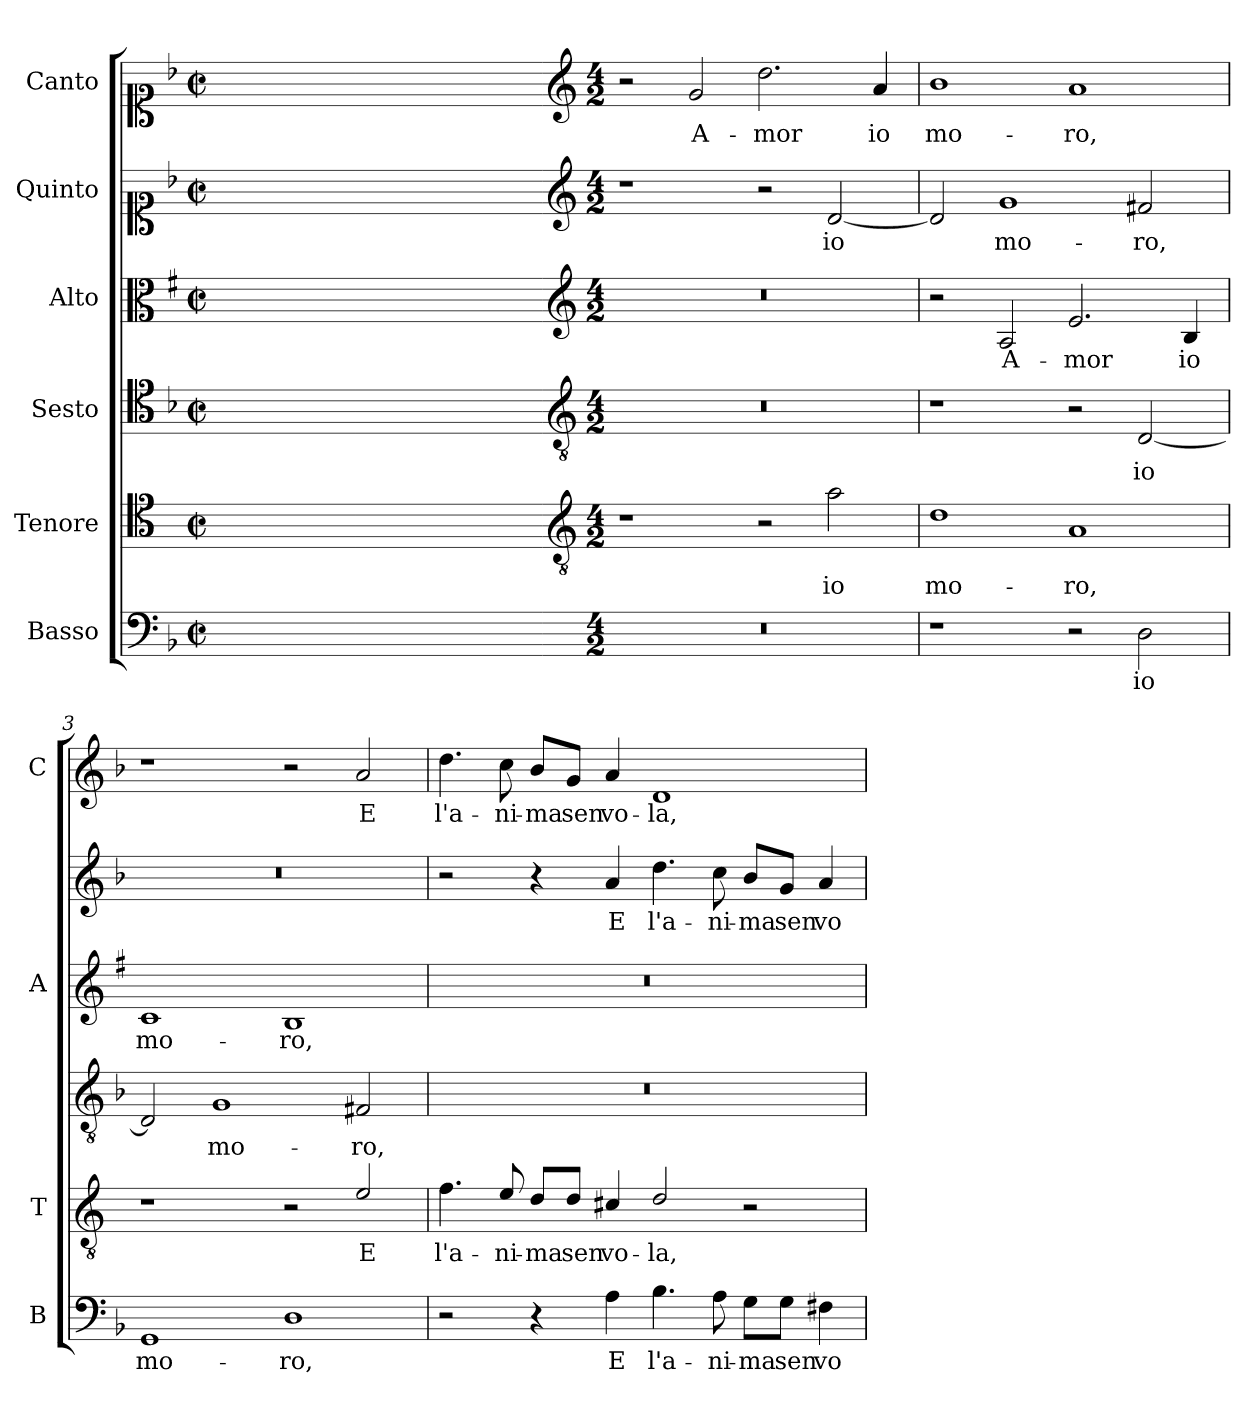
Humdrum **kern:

**kern	**text	**kern	**text	**kern	**text	**kern	**text	**kern	**text	**kern	**text
*part6	*part6	*part5	*part5	*part4	*part4	*part3	*part3	*part2	*part2	*part1	*part1
*staff6	*staff6	*staff5	*staff5	*staff4	*staff4	*staff3	*staff3	*staff2	*staff2	*staff1	*staff1
*I"Basso	*	*I"Tenore	*	*I"Sesto	*	*I"Alto	*	*I"Quinto	*	*I"Canto	*
*I'B	*	*I'T	*	*	*	*I'A	*	*	*	*I'C	*
*clefF4	*	*clefC4	*	*clefC4	*	*clefC3	*	*clefC1	*	*clefC1	*
*	*	*ITrd4c7	*	*	*	*ITrd1c2	*	*	*	*	*
*k[b-]	*	*k[b-]	*	*k[b-]	*	*k[b-]	*	*k[b-]	*	*k[b-]	*
*F:	*	*F:	*	*F:	*	*F:	*	*F:	*	*F:	*
*M2/2	*	*M2/2	*	*M2/2	*	*M2/2	*	*M2/2	*	*M2/2	*
*met(c|)	*	*met(c|)	*	*met(c|)	*	*met(c|)	*	*met(c|)	*	*met(c|)	*
=	=	=	=	=	=	=	=	=	=	=	=
2ryy	.	1ryy	.	1ryy	.	1ryy	.	1ryy	.	1ryy	.
2ryy	.	.	.	.	.	.	.	.	.	.	.
=1X-	=1X-	=1X-	=1X-	=1X-	=1X-	=1X-	=1X-	=1X-	=1X-	=1X-	=1X-
4ryy	.	4ryy	.	4ryy	.	4ryy	.	4ryy	.	4ryy	.
4ryy	.	4ryy	.	4ryy	.	4ryy	.	4ryy	.	4ryy	.
4ryy	.	4ryy	.	4ryy	.	4ryy	.	4ryy	.	4ryy	.
4ryy	.	4ryy	.	4ryy	.	4ryy	.	4ryy	.	4ryy	.
=1-	=1-	=1-	=1-	=1-	=1-	=1-	=1-	=1-	=1-	=1-	=1-
*	*	*clefGv2	*	*clefGv2	*	*clefG2	*	*clefG2	*	*clefG2	*
*M4/2	*	*M4/2	*	*M4/2	*	*M4/2	*	*M4/2	*	*M4/2	*
0r	.	1r	.	0r	.	0r	.	1r	.	2r	.
!	!	!	!	!	!	!	!	!	!	!	!LO:LY:b
.	.	.	.	.	.	.	.	.	.	2g/	A-
!	!	!	!	!	!	!	!	!	!	!	!LO:LY:b
.	.	2r	.	.	.	.	.	2r	.	2.dd\	-mor
!	!	!	!LO:LY:b	!	!	!	!	!	!LO:LY:b	!	!
.	.	2d\	io	.	.	.	.	[2d/	io	.	.
!	!	!	!	!	!	!	!	!	!	!	!LO:LY:b
.	.	.	.	.	.	.	.	.	.	4a/	io
=2	=2	=2	=2	=2	=2	=2	=2	=2	=2	=2	=2
!	!	!	!LO:LY:b	!	!	!	!	!	!	!	!LO:LY:b
1r	.	1G	mo-	1r	.	2r	.	2d/]	.	1b-	mo-
!	!	!	!	!	!	!	!LO:LY:b	!	!LO:LY:b	!	!
.	.	.	.	.	.	2G/	A-	1g	mo-	.	.
!	!	!	!LO:LY:b	!	!	!	!LO:LY:b	!	!	!	!LO:LY:b
2r	.	1D	-ro,	2r	.	2.d/	-mor	.	.	1a	-ro,
!	!LO:LY:b	!	!	!	!LO:LY:b	!	!	!	!LO:LY:b	!	!
2D\	io	.	.	[2D/	io	.	.	2f#X/	-ro,	.	.
!	!	!	!	!	!	!	!LO:LY:b	!	!	!	!
.	.	.	.	.	.	4A/	io	.	.	.	.
=3	=3	=3	=3	=3	=3	=3	=3	=3	=3	=3	=3
!	!LO:LY:b	!	!	!	!	!	!LO:LY:b	!	!	!	!
1GG	mo-	1r	.	2D/]	.	1B-	mo-	0r	.	1r	.
!	!	!	!	!	!LO:LY:b	!	!	!	!	!	!
.	.	.	.	1G	mo-	.	.	.	.	.	.
!	!LO:LY:b	!	!	!	!	!	!LO:LY:b	!	!	!	!
1D	-ro,	2r	.	.	.	1A	-ro,	.	.	2r	.
!	!	!	!LO:LY:b	!	!LO:LY:b	!	!	!	!	!	!LO:LY:b
.	.	2A/	E	2F#X/	-ro,	.	.	.	.	2a/	E
=4	=4	=4	=4	=4	=4	=4	=4	=4	=4	=4	=4
!	!	!	!LO:LY:b	!	!	!	!	!	!	!	!LO:LY:b
2r	.	4.B-\	l'a-	0r	.	0r	.	2r	.	4.dd\	l'a-
!	!	!	!LO:LY:b	!	!	!	!	!	!	!	!LO:LY:b
.	.	8A/	-ni-	.	.	.	.	.	.	8cc\	-ni-
!	!	!	!LO:LY:b	!	!	!	!	!	!	!	!LO:LY:b
4r	.	8G/L	-ma	.	.	.	.	4r	.	8b-/L	-ma
!	!	!	!LO:LY:b	!	!	!	!	!	!	!	!LO:LY:b
.	.	8G/J	sen	.	.	.	.	.	.	8g/J	sen
!	!LO:LY:b	!	!LO:LY:b	!	!	!	!	!	!LO:LY:b	!	!LO:LY:b
4A\	E	4F#X/	vo-	.	.	.	.	4a/	E	4a/	vo-
!	!LO:LY:b	!	!LO:LY:b	!	!	!	!	!	!LO:LY:b	!	!LO:LY:b
4.B-\	l'a-	2G/	-la,	.	.	.	.	4.dd\	l'a-	1d	-la,
!	!LO:LY:b	!	!	!	!	!	!	!	!LO:LY:b	!	!
8A\	-ni-	.	.	.	.	.	.	8cc\	-ni-	.	.
!	!LO:LY:b	!	!	!	!	!	!	!	!LO:LY:b	!	!
8G\L	-ma	2r	.	.	.	.	.	8b-/L	-ma	.	.
!	!LO:LY:b	!	!	!	!	!	!	!	!LO:LY:b	!	!
8G\J	sen	.	.	.	.	.	.	8g/J	sen	.	.
!	!LO:LY:b	!	!	!	!	!	!	!	!LO:LY:b	!	!
4F#X\	vo-	.	.	.	.	.	.	4a/	vo-	.	.
=	=	=	=	=	=	=	=	=	=	=	=
*-	*-	*-	*-	*-	*-	*-	*-	*-	*-	*-	*-
